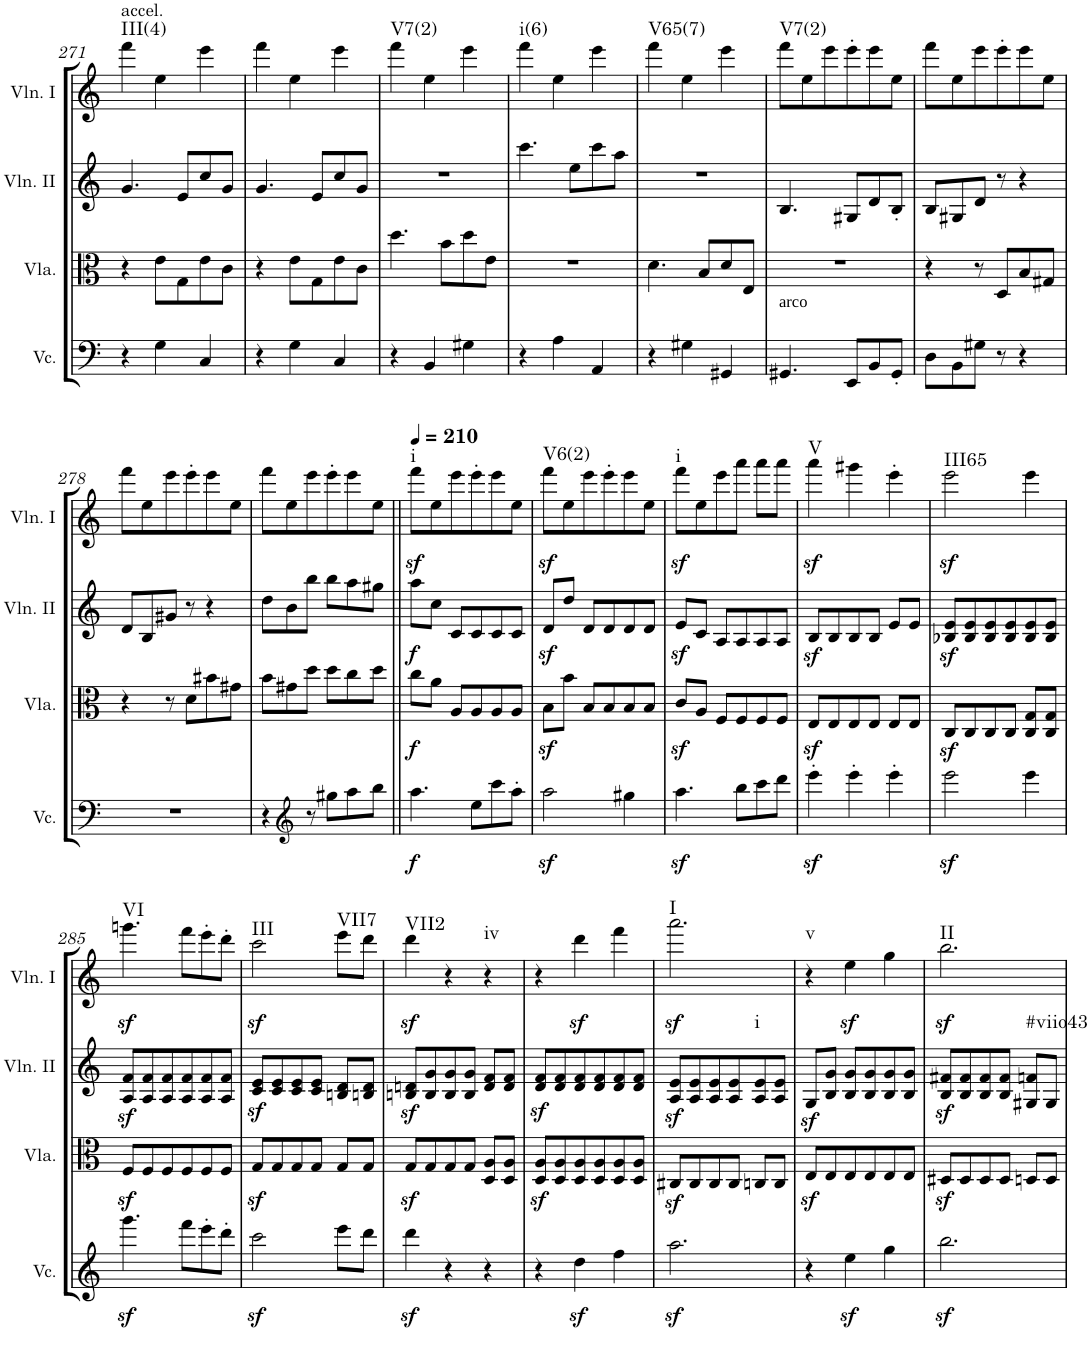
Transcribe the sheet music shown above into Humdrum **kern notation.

**kern	**dynam	**kern	**dynam	**kern	**dynam	**harte	**kern	**dynam	**harte
*part4	*part4	*part3	*part3	*part2	*part2	*part2	*part1	*part1	*part1
*staff4	*staff4	*staff3	*staff3	*staff2	*staff2	*	*staff1	*staff1	*
*I"Violoncello	*	*I"Viola	*	*I"Violin II	*	*	*I"Violin I	*	*
*I'Vc.	*	*I'Vla.	*	*I'Vln. II	*	*	*I'Vln. I	*	*
!!LO:PB:g=z
*clefF4	*	*clefC3	*	*clefG2	*	*	*clefG2	*	*
*k[]	*	*k[]	*	*k[]	*	*	*k[]	*	*
*M3/4	*	*M3/4	*	*M3/4	*	*	*M3/4	*	*
=271	=271	=271	=271	=271	=271	=271	=271	=271	=271
!	!	!	!	!	!	!	!LO:TX:a:t=accel.	!	!LO:H:kt=III(4)
4r	.	4r	.	4.g/	.	.	4fff\	.	N
4G\	.	8e\L	.	.	.	.	4ee\	.	.
.	.	8G\	.	8e/L	.	.	.	.	.
4C/	.	8e\	.	8cc/	.	.	4eee\	.	.
.	.	8c\J	.	8g/J	.	.	.	.	.
=272	=272	=272	=272	=272	=272	=272	=272	=272	=272
4r	.	4r	.	4.g/	.	.	4fff\	.	.
4G\	.	8e\L	.	.	.	.	4ee\	.	.
.	.	8G\	.	8e/L	.	.	.	.	.
4C/	.	8e\	.	8cc/	.	.	4eee\	.	.
.	.	8c\J	.	8g/J	.	.	.	.	.
=273	=273	=273	=273	=273	=273	=273	=273	=273	=273
!	!	!	!	!	!	!	!	!	!LO:H:kt=V7(2)
4r	.	4.dd\	.	2.r	.	.	4fff\	.	N
4BB/	.	.	.	.	.	.	4ee\	.	.
.	.	8b\L	.	.	.	.	.	.	.
4G#X\	.	8dd\	.	.	.	.	4eee\	.	.
.	.	8e\J	.	.	.	.	.	.	.
=274	=274	=274	=274	=274	=274	=274	=274	=274	=274
!	!	!	!	!	!	!	!	!	!LO:H:kt=i(6)
4r	.	2.r	.	4.ccc\	.	.	4fff\	.	N
4A\	.	.	.	.	.	.	4ee\	.	.
.	.	.	.	8ee\L	.	.	.	.	.
4AA/	.	.	.	8ccc\	.	.	4eee\	.	.
.	.	.	.	8aa\J	.	.	.	.	.
=275	=275	=275	=275	=275	=275	=275	=275	=275	=275
!	!	!	!	!	!	!	!	!	!LO:H:kt=V65(7)
4r	.	4.d\	.	2.r	.	.	4fff\	.	N
4G#X\	.	.	.	.	.	.	4ee\	.	.
.	.	8B/L	.	.	.	.	.	.	.
4GG#X/	.	8d/	.	.	.	.	4eee\	.	.
.	.	8E/J	.	.	.	.	.	.	.
=276	=276	=276	=276	=276	=276	=276	=276	=276	=276
!LO:TX:a:t=arco	!	!	!	!	!	!	!	!	!LO:H:kt=V7(2)
4.GG#X/	.	2.r	.	4.B/	.	.	8fff\L	.	N
.	.	.	.	.	.	.	8ee\	.	.
.	.	.	.	.	.	.	8eee\	.	.
8EE/L	.	.	.	8G#X/L	.	.	8eee'\	.	.
8BB/	.	.	.	8d/	.	.	8eee\	.	.
8GG#'/J	.	.	.	8B'/J	.	.	8ee\J	.	.
=277	=277	=277	=277	=277	=277	=277	=277	=277	=277
8D\L	.	4r	.	8B/L	.	.	8fff\L	.	.
8BB\	.	.	.	8G#X/	.	.	8ee\	.	.
8G#X\J	.	8r	.	8d/J	.	.	8eee\	.	.
8r	.	8D/L	.	8r	.	.	8eee'\	.	.
4r	.	8B/	.	4r	.	.	8eee\	.	.
.	.	8G#X/J	.	.	.	.	8ee\J	.	.
!!LO:LB:g=z
=278	=278	=278	=278	=278	=278	=278	=278	=278	=278
2.r	.	4r	.	8d/L	.	.	8fff\L	.	.
.	.	.	.	8B/	.	.	8ee\	.	.
.	.	8r	.	8g#X/J	.	.	8eee\	.	.
.	.	8d\L	.	8r	.	.	8eee'\	.	.
.	.	8b#X\	.	4r	.	.	8eee\	.	.
.	.	8g#X\J	.	.	.	.	8ee\J	.	.
=279	=279	=279	=279	=279	=279	=279	=279	=279	=279
4r	.	8b\L	.	8dd\L	.	.	8fff\L	.	.
.	.	8g#X\	.	8b\	.	.	8ee\	.	.
*clefG2	*	*	*	*	*	*	*	*	*
8r	.	8dd\J	.	8bb\J	.	.	8eee\	.	.
8gg#X\L	.	8dd\L	.	8bb\L	.	.	8eee'\	.	.
8aa\	.	8cc\	.	8aa\	.	.	8eee\	.	.
8bb\J	.	8dd\J	.	8gg#X\J	.	.	8ee\J	.	.
=280||	=280||	=280||	=280||	=280||	=280||	=280||	=280||	=280||	=280||
*	*	*	*	*	*	*	*MM210	*	*
!	!LO:DY:b	!	!LO:DY:b	!	!LO:DY:b	!	!	!LO:DY:b	!LO:H:kt=i
4.aa\	f	8cc\L	f	8aa\L	f	.	8fff\L	sf	N
.	.	8a\J	.	8cc\J	.	.	8ee\	.	.
.	.	8A/L	.	8c/L	.	.	8eee\	.	.
8ee\L	.	8A/	.	8c/	.	.	8eee'\	.	.
8ccc\	.	8A/	.	8c/	.	.	8eee\	.	.
8aa'\J	.	8A/J	.	8c/J	.	.	8ee\J	.	.
=281	=281	=281	=281	=281	=281	=281	=281	=281	=281
!	!	!	!	!	!	!	!	!LO:DY:b	!LO:H:kt=V6(2)
2aaz<\	.	8Bz<\L	.	8dz</L	.	.	8fff\L	sf	N
.	.	8b\J	.	8dd/J	.	.	8ee\	.	.
.	.	8B/L	.	8d/L	.	.	8eee\	.	.
.	.	8B/	.	8d/	.	.	8eee'\	.	.
4gg#X\	.	8B/	.	8d/	.	.	8eee\	.	.
.	.	8B/J	.	8d/J	.	.	8ee\J	.	.
=282	=282	=282	=282	=282	=282	=282	=282	=282	=282
!	!	!	!	!	!	!	!	!LO:DY:b	!LO:H:kt=i
4.aaz<\	.	8cz</L	.	8ez</L	.	.	8fff\L	sf	N
.	.	8A/J	.	8c/J	.	.	8ee\	.	.
.	.	8F/L	.	8A/L	.	.	8eee\	.	.
8bb\L	.	8F/	.	8A/	.	.	8aaa\J	.	.
8ccc\	.	8F/	.	8A/	.	.	8aaa\L	.	.
8ddd\J	.	8F/J	.	8A/J	.	.	8aaa\J	.	.
=283	=283	=283	=283	=283	=283	=283	=283	=283	=283
!	!	!	!	!	!	!	!	!LO:DY:b	!LO:H:kt=V
4eeez<'\	.	8Ez</L	.	8Bz</L	.	.	4aaa\	sf	N
.	.	8E/	.	8B/	.	.	.	.	.
4eee'\	.	8E/	.	8B/	.	.	4ggg#X\	.	.
.	.	8E/J	.	8B/J	.	.	.	.	.
4eee'\	.	8E/L	.	8e/L	.	.	4eee'\	.	.
.	.	8E/J	.	8e/J	.	.	.	.	.
=284	=284	=284	=284	=284	=284	=284	=284	=284	=284
!	!	!	!	!	!	!	!	!LO:DY:b	!LO:H:kt=III65
2eeez<\	.	8Cz</L	.	8B-X/z< 8e/z<L	.	.	2eee\	sf	N
.	.	8C/	.	8B-/ 8e/	.	.	.	.	.
.	.	8C/	.	8B-/ 8e/	.	.	.	.	.
.	.	8C/J	.	8B-/ 8e/	.	.	.	.	.
4eee\	.	8C/ 8G/L	.	8B-/ 8e/	.	.	4eee\	.	.
.	.	8C/ 8G/J	.	8B-/ 8e/J	.	.	.	.	.
!!LO:LB:g=z
=285	=285	=285	=285	=285	=285	=285	=285	=285	=285
!	!	!	!	!	!	!	!	!LO:DY:b	!LO:H:kt=VI
4.gggz<\	.	8Fz</L	.	8A/z< 8f/z<L	.	.	4.gggn\	sf	N
.	.	8F/	.	8A/ 8f/	.	.	.	.	.
.	.	8F/	.	8A/ 8f/	.	.	.	.	.
8fff\L	.	8F/	.	8A/ 8f/	.	.	8fff\L	.	.
8eee'\	.	8F/	.	8A/ 8f/	.	.	8eee'\	.	.
8ddd'\J	.	8F/J	.	8A/ 8f/J	.	.	8ddd'\J	.	.
=286	=286	=286	=286	=286	=286	=286	=286	=286	=286
!	!	!	!	!	!	!	!	!LO:DY:b	!LO:H:kt=III
2cccz<\	.	8Gz</L	.	8c/z< 8e/z<L	.	.	2ccc\	sf	N
.	.	8G/	.	8c/ 8e/	.	.	.	.	.
.	.	8G/	.	8c/ 8e/	.	.	.	.	.
.	.	8G/J	.	8c/ 8e/J	.	.	.	.	.
!	!	!	!	!	!	!	!	!	!LO:H:kt=VII7
8eee\L	.	8G/L	.	8Bn/ 8d/L	.	.	8eee\L	.	N
8ddd\J	.	8G/J	.	8Bn/ 8d/J	.	.	8ddd\J	.	.
=287	=287	=287	=287	=287	=287	=287	=287	=287	=287
!	!	!	!	!	!	!	!	!LO:DY:b	!LO:H:kt=VII2
4dddz<\	.	8Gz</L	.	8Bn/z< 8dn/z<L	.	.	4ddd\	sf	N
.	.	8G/	.	8B/ 8g/	.	.	.	.	.
4r	.	8G/	.	8B/ 8g/	.	.	4r	.	.
.	.	8G/J	.	8B/ 8g/J	.	.	.	.	.
!	!	!	!	!	!	!	!	!	!LO:H:kt=iv
4r	.	8D/ 8A/L	.	8d/ 8f/L	.	.	4r	.	N
.	.	8D/ 8A/J	.	8d/ 8f/J	.	.	.	.	.
=288	=288	=288	=288	=288	=288	=288	=288	=288	=288
4r	.	8D/z< 8A/z<L	.	8d/z< 8f/z<L	.	.	4r	.	.
.	.	8D/ 8A/	.	8d/ 8f/	.	.	.	.	.
4ddz<\	.	8D/ 8A/	.	8d/ 8f/	.	.	4dddz<\	.	.
.	.	8D/ 8A/	.	8d/ 8f/	.	.	.	.	.
4ff\	.	8D/ 8A/	.	8d/ 8f/	.	.	4fff\	.	.
.	.	8D/ 8A/J	.	8d/ 8f/J	.	.	.	.	.
=289	=289	=289	=289	=289	=289	=289	=289	=289	=289
!	!	!	!	!	!	!	!	!LO:DY:b	!LO:H:kt=I
2.aaz<\	.	8C#Xz</L	.	8A/z< 8e/z<L	.	.	2.aaa\	sf	N
.	.	8C#/	.	8A/ 8e/	.	.	.	.	.
.	.	8C#/	.	8A/ 8e/	.	.	.	.	.
.	.	8C#/J	.	8A/ 8e/	.	.	.	.	.
!	!	!	!	!	!	!LO:H:kt=i	!	!	!
.	.	8Cn/L	.	8A/ 8e/	.	N	.	.	.
.	.	8C/J	.	8A/ 8e/J	.	.	.	.	.
=290	=290	=290	=290	=290	=290	=290	=290	=290	=290
!	!	!	!	!	!	!	!	!	!LO:H:kt=v
4r	.	8Ez</L	.	8Gz</L	.	.	4r	.	N
.	.	8E/	.	8B/ 8g/J	.	.	.	.	.
4eez<\	.	8E/	.	8B/ 8g/L	.	.	4eez<\	.	.
.	.	8E/	.	8B/ 8g/	.	.	.	.	.
4gg\	.	8E/	.	8B/ 8g/	.	.	4gg\	.	.
.	.	8E/J	.	8B/ 8g/J	.	.	.	.	.
=291	=291	=291	=291	=291	=291	=291	=291	=291	=291
!	!	!	!	!	!	!	!	!LO:DY:b	!LO:H:kt=II
2.bbz<\	.	8D#Xz</L	.	8B/z< 8f#X/z<L	.	.	2.bb\	sf	N
.	.	8D#/	.	8B/ 8f#/	.	.	.	.	.
.	.	8D#/	.	8B/ 8f#/	.	.	.	.	.
.	.	8D#/J	.	8B/ 8f#/J	.	.	.	.	.
!	!	!	!	!	!	!LO:H:kt=#viio43	!	!	!
.	.	8Dn/L	.	8G#X/ 8fn/L	.	N	.	.	.
.	.	8D/J	.	8G#/J	.	.	.	.	.
=	=	=	=	=	=	=	=	=	=
*-	*-	*-	*-	*-	*-	*-	*-	*-	*-
